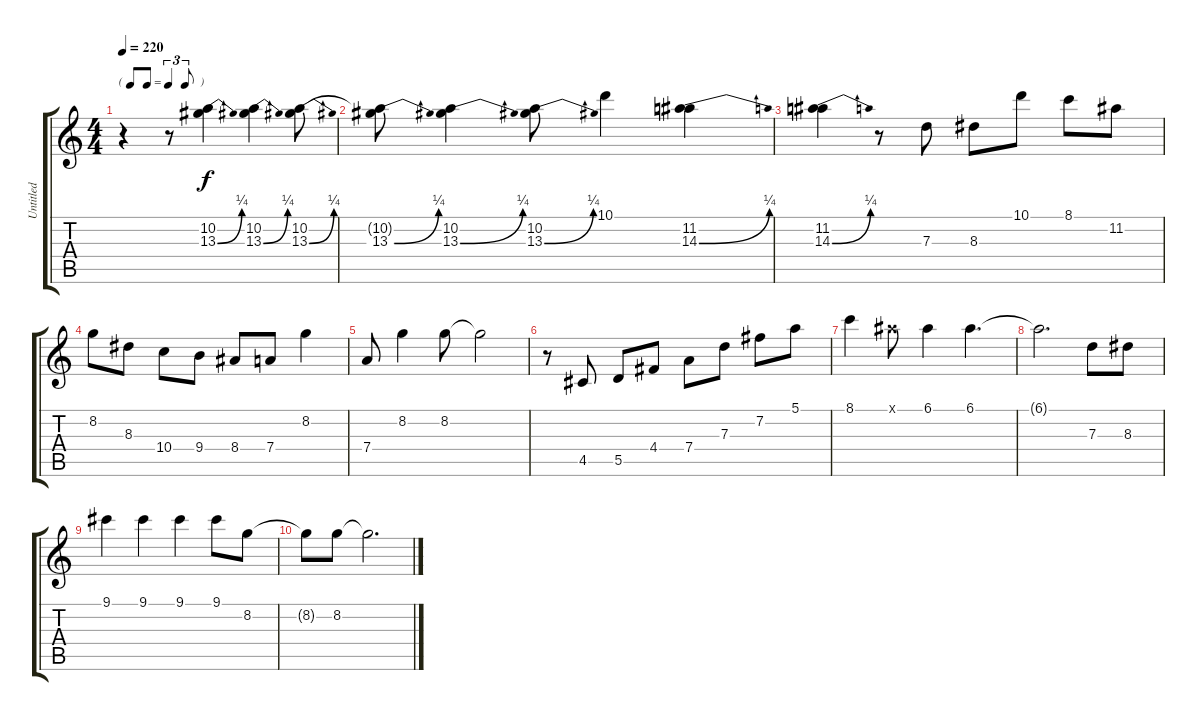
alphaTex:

\track ("Untitled" "Untitled") {instrument acousticguitarsteel}
\staff {score tabs}
\tuning (E4 B3 G3 D3 A2 E2) {hide}
\ts (4 4)
\tf triplet8th
\tempo 220
\clef g2
\ks c
r.4{dy f} r.8 (10.2 13.3{be (bend 0 0 60 1)}).4 (10.2 13.3{be (bend 0 0 60 1)}).4 (10.2 13.3{be (bend 0 0 60 1)}).8 |
(10.2{t} 13.3{be (bend 0 0 60 1)}).8 (10.2 13.3{be (bend 0 0 60 1)}).4 (10.2 13.3{be (bend 0 0 60 1)}).8 10.1.4 (11.2 14.3{be (bend 0 0 60 1)}).4 |
(11.2 14.3{be (bend 0 0 60 1)}).4 r.8 7.3.8 8.3.8 10.1.8 8.1.8 11.2.8 |
8.2.8 8.3.8 10.4.8 9.4.8 8.4.8 7.4.8 8.2.4 |
7.4.8 8.2.4 8.2.8 8.2{t}.2 |
r.8 4.5.8 5.5.8 4.4.8 7.4.8 7.3.8 7.2.8 5.1.8 |
8.1.4 6.1{x}.8 6.1.4 6.1.4{d} |
6.1{t}.2{d} 7.3.8 8.3.8 |
9.1.4 9.1.4 9.1.4 9.1.8 8.2.8 |
8.2{t}.8 8.2.8 8.2{t}.2{d}
